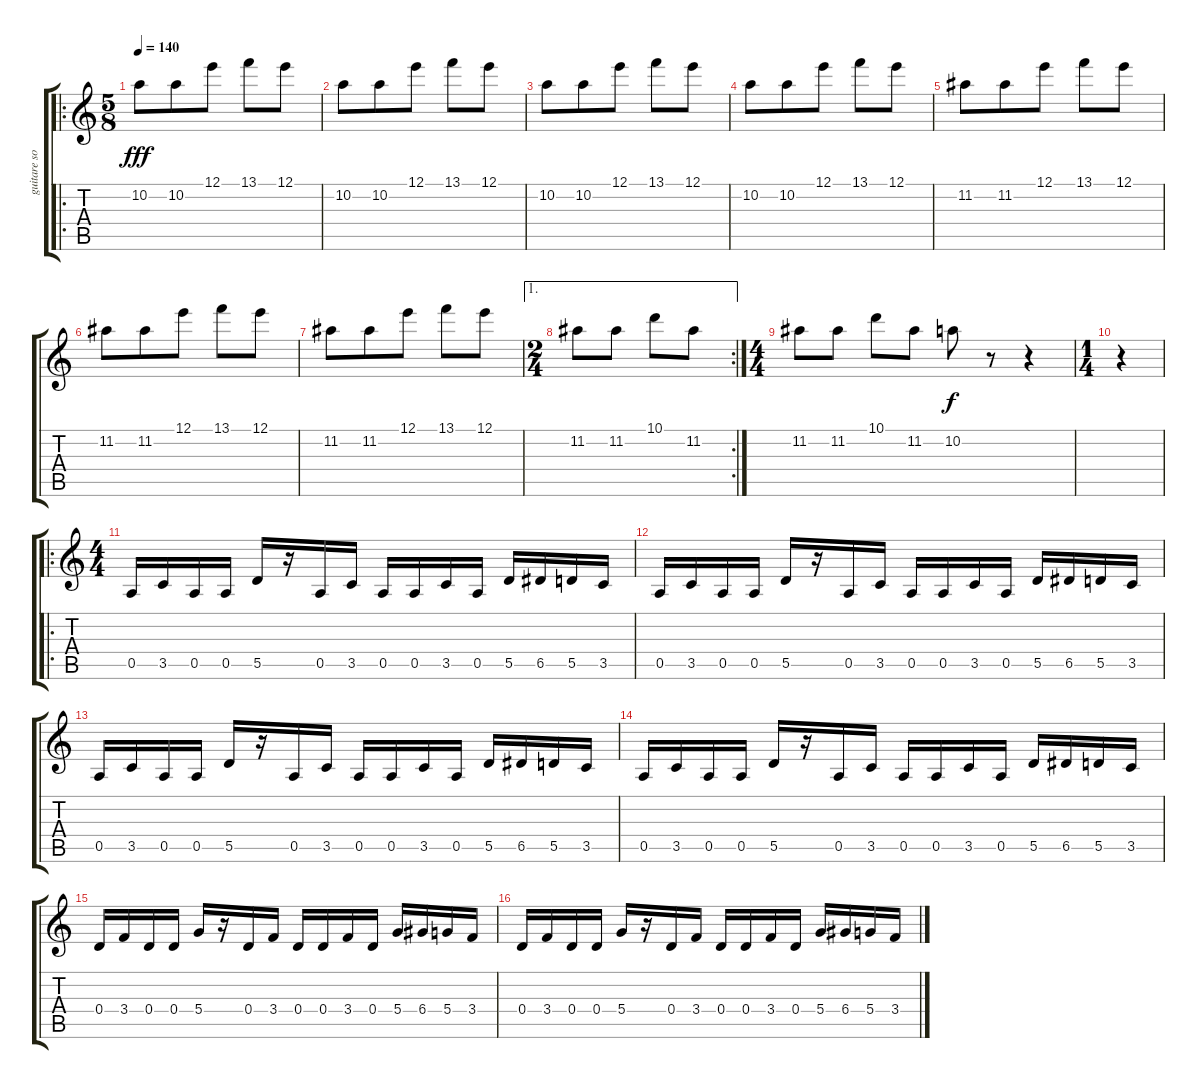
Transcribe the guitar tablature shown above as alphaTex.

\track ("guitare soliste" "guitare so") {instrument distortionguitar}
\staff {score tabs}
\tuning (E4 B3 G3 D3 A2 E2) {hide}
\ro
\ts (5 8)
\tempo 140
\clef g2
\ks c
10.2.8{dy fff balance 0} 10.2.8 12.1.8 13.1.8 12.1.8 |
10.2.8 10.2.8 12.1.8 13.1.8 12.1.8 |
10.2.8 10.2.8 12.1.8 13.1.8 12.1.8 |
10.2.8 10.2.8 12.1.8 13.1.8 12.1.8 |
11.2.8 11.2.8 12.1.8 13.1.8 12.1.8 |
11.2.8 11.2.8 12.1.8 13.1.8 12.1.8 |
11.2.8 11.2.8 12.1.8 13.1.8 12.1.8 |
\ae 1
\rc 2
\ts (2 4)
11.2.8 11.2.8 10.1.8 11.2.8 |
\ts (4 4)
11.2.8 11.2.8 10.1.8 11.2.8 10.2.8{dy f} r.8 r.4 |
\ts (1 4)
r.4 |
\ro
\ts (4 4)
0.5.16{volume 16 balance 8} 3.5.16 0.5.16 0.5.16 5.5.16 r.16 0.5.16 3.5.16 0.5.16 0.5.16 3.5.16 0.5.16 5.5.16 6.5.16 5.5.16 3.5.16 |
0.5.16 3.5.16 0.5.16 0.5.16 5.5.16 r.16 0.5.16 3.5.16 0.5.16 0.5.16 3.5.16 0.5.16 5.5.16 6.5.16 5.5.16 3.5.16 |
0.5.16 3.5.16 0.5.16 0.5.16 5.5.16 r.16 0.5.16 3.5.16 0.5.16 0.5.16 3.5.16 0.5.16 5.5.16 6.5.16 5.5.16 3.5.16 |
0.5.16 3.5.16 0.5.16 0.5.16 5.5.16 r.16 0.5.16 3.5.16 0.5.16 0.5.16 3.5.16 0.5.16 5.5.16 6.5.16 5.5.16 3.5.16 |
0.4.16 3.4.16 0.4.16 0.4.16 5.4.16 r.16 0.4.16 3.4.16 0.4.16 0.4.16 3.4.16 0.4.16 5.4.16 6.4.16 5.4.16 3.4.16 |
0.4.16 3.4.16 0.4.16 0.4.16 5.4.16 r.16 0.4.16 3.4.16 0.4.16 0.4.16 3.4.16 0.4.16 5.4.16 6.4.16 5.4.16 3.4.16
